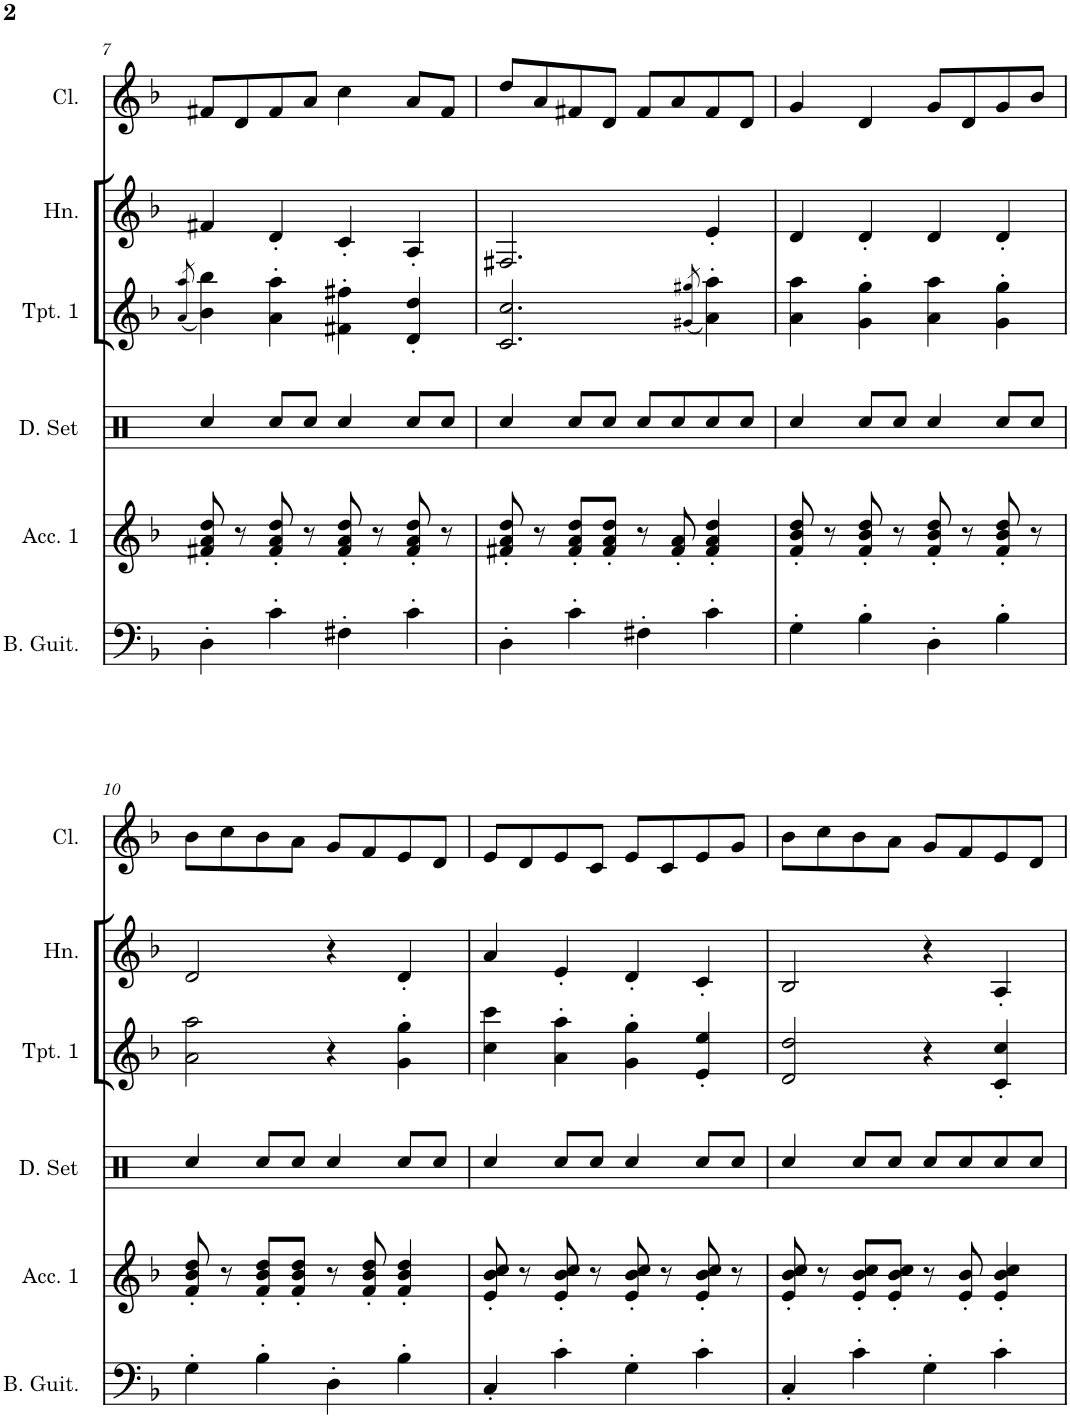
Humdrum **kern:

**kern	**kern	**kern	**kern	**kern	**kern
*part6	*part5	*part4	*part3	*part2	*part1
*staff6	*staff5	*staff4	*staff3	*staff2	*staff1
*I"Bass Guitar	*I"Accordion 1	*I"Drumset	*I"Trumpet 1	*I"Horn	*I"Clarinet
*I'B. Guit.	*I'Acc. 1	*I'D. Set	*I'Tpt. 1	*I'Hn.	*I'Cl.
!!LO:PB:g=z
*clefF4	*clefG2	*clefX	*clefG2	*clefG2	*clefG2
*Trd7c12	*	*	*Trd1c2	*Trd4c7	*Trd1c2
*k[b-]	*k[b-]	*k[]	*k[b-]	*k[b-]	*k[b-]
*M2/2	*M2/2	*M2/2	*M2/2	*M2/2	*M2/2
*met(c|)	*met(c|)	*met(c|)	*met(c|)	*met(c|)	*met(c|)
=7	=7	=7	=7	=7	=7
.	.	.	(8qa/ 8qaa/	.	.
4D'\	8f#X/' 8a/' 8dd/'	4Rcc/	4b-\ 4bb-\)	4f#X/	8f#X/L
.	8r	.	.	.	8d/
4c'\	8f#/' 8a/' 8dd/'	8Rcc/L	4a\' 4aa\'	4d'/	8f#/
.	8r	8Rcc/J	.	.	8a/J
4F#X'\	8f#/' 8a/' 8dd/'	4Rcc/	4f#X\' 4ff#X\'	4c'/	4cc\
.	8r	.	.	.	.
4c'\	8f#/' 8a/' 8dd/'	8Rcc/L	4d/' 4dd/'	4A'/	8a/L
.	8r	8Rcc/J	.	.	8f#/J
=8	=8	=8	=8	=8	=8
4D'\	8f#X/' 8a/' 8dd/'	4Rcc/	2.c/ 2.cc/	2.F#X/	8dd/L
.	8r	.	.	.	8a/
4c'\	8f#/' 8a/' 8dd/'L	8Rcc/L	.	.	8f#X/
.	8f#/' 8a/' 8dd/'J	8Rcc/J	.	.	8d/J
4F#X'\	8r	8Rcc/L	.	.	8f#/L
.	8f#/' 8a/'	8Rcc/	.	.	8a/
.	.	.	(8qg#X/ 8qgg#X/	.	.
4c'\	4f#/' 4a/' 4dd/'	8Rcc/	4a\' 4aa\')	4e'/	8f#/
.	.	8Rcc/J	.	.	8d/J
=9	=9	=9	=9	=9	=9
4G'\	8f/' 8b-/' 8dd/'	4Rcc/	4a\ 4aa\	4d/	4g/
.	8r	.	.	.	.
4B-'\	8f/' 8b-/' 8dd/'	8Rcc/L	4g\' 4gg\'	4d'/	4d/
.	8r	8Rcc/J	.	.	.
4D'\	8f/' 8b-/' 8dd/'	4Rcc/	4a\ 4aa\	4d/	8g/L
.	8r	.	.	.	8d/
4B-'\	8f/' 8b-/' 8dd/'	8Rcc/L	4g\' 4gg\'	4d'/	8g/
.	8r	8Rcc/J	.	.	8b-/J
!!LO:LB:g=z
=10	=10	=10	=10	=10	=10
4G'\	8f/' 8b-/' 8dd/'	4Rcc/	2a\ 2aa\	2d/	8b-\L
.	8r	.	.	.	8cc\
4B-'\	8f/' 8b-/' 8dd/'L	8Rcc/L	.	.	8b-\
.	8f/' 8b-/' 8dd/'J	8Rcc/J	.	.	8a\J
4D'\	8r	4Rcc/	4r	4r	8g/L
.	8f/' 8b-/' 8dd/'	.	.	.	8f/
4B-'\	4f/' 4b-/' 4dd/'	8Rcc/L	4g\' 4gg\'	4d'/	8e/
.	.	8Rcc/J	.	.	8d/J
=11	=11	=11	=11	=11	=11
4C'/	8e/' 8b-/' 8cc/'	4Rcc/	4cc\ 4ccc\	4a/	8e/L
.	8r	.	.	.	8d/
4c'\	8e/' 8b-/' 8cc/'	8Rcc/L	4a\' 4aa\'	4e'/	8e/
.	8r	8Rcc/J	.	.	8c/J
4G'\	8e/' 8b-/' 8cc/'	4Rcc/	4g\' 4gg\'	4d'/	8e/L
.	8r	.	.	.	8c/
4c'\	8e/' 8b-/' 8cc/'	8Rcc/L	4e/' 4ee/'	4c'/	8e/
.	8r	8Rcc/J	.	.	8g/J
=12	=12	=12	=12	=12	=12
4C'/	8e/' 8b-/' 8cc/'	4Rcc/	2d/ 2dd/	2B-/	8b-\L
.	8r	.	.	.	8cc\
4c'\	8e/' 8b-/' 8cc/'L	8Rcc/L	.	.	8b-\
.	8e/' 8b-/' 8cc/'J	8Rcc/J	.	.	8a\J
4G'\	8r	8Rcc/L	4r	4r	8g/L
.	8e/' 8b-/'	8Rcc/	.	.	8f/
4c'\	4e/' 4b-/' 4cc/'	8Rcc/	4c/' 4cc/'	4A'/	8e/
.	.	8Rcc/J	.	.	8d/J
=	=	=	=	=	=
*-	*-	*-	*-	*-	*-
